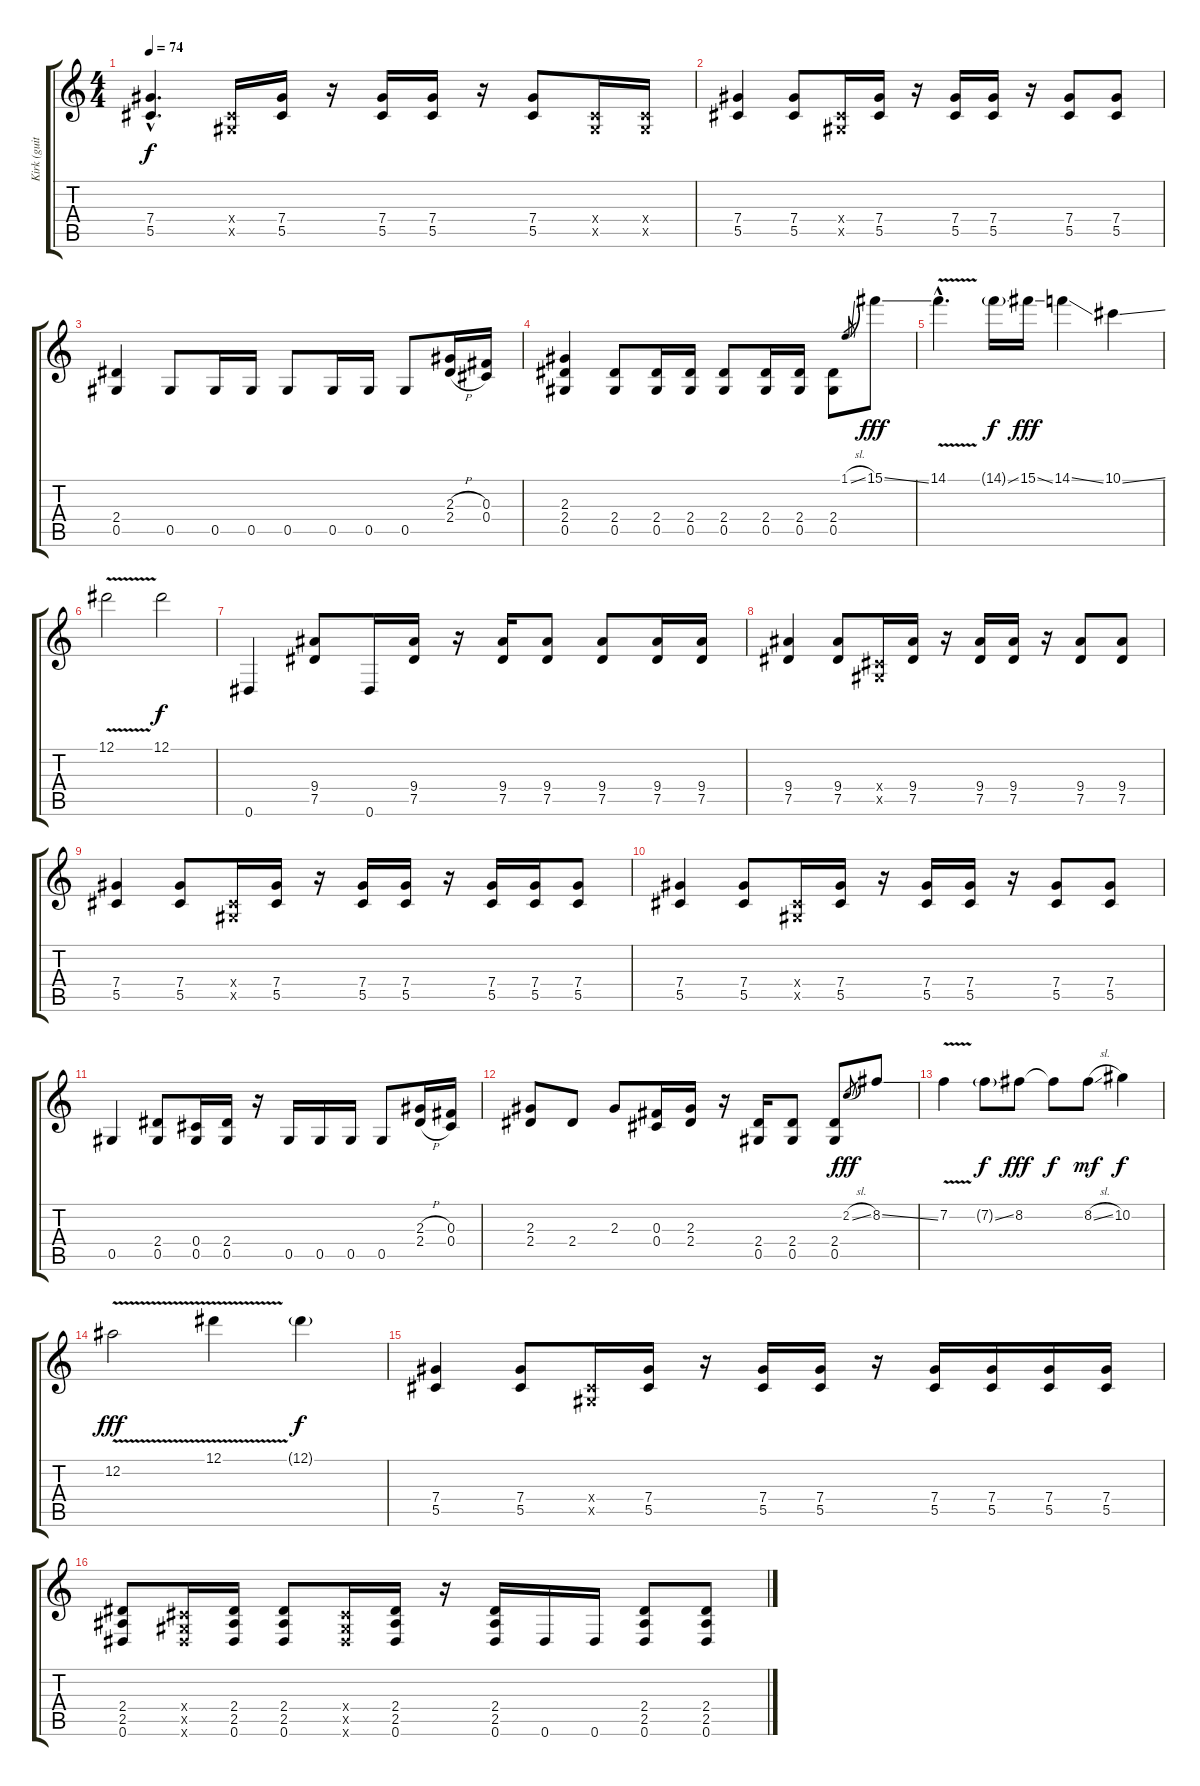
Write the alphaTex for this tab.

\track ("Kirk (guitar w/slide)" "Kirk (guit") {instrument distortionguitar}
\staff {score tabs}
\tuning (Eb4 Bb3 Gb3 Db3 Ab2 Eb2) {hide}
\ts (4 4)
\tempo 74
\clef g2
\ks c
(7.4{hac} 5.5{hac}).4{d dy f} (0.4{x} 0.5{x}).16 (7.4 5.5).16 r.16 (7.4 5.5).16 (7.4 5.5).16 r.16 (7.4 5.5).8 (0.4{x} 0.5{x}).16 (0.4{x} 0.5{x}).16 |
(7.4 5.5).4 (7.4 5.5).8 (0.4{x} 0.5{x}).16 (7.4 5.5).16 r.16 (7.4 5.5).16 (7.4 5.5).16 r.16 (7.4 5.5).8 (7.4 5.5).8 |
(2.4 0.5).4 0.5.8 0.5.16 0.5.16 0.5.8 0.5.16 0.5.16 0.5.8 (2.3{h} 2.4{h}).16 (0.3 0.4).16 |
(2.3 2.4 0.5).4 (2.4 0.5).8 (2.4 0.5).16 (2.4 0.5).16 (2.4 0.5).8 (2.4 0.5).16 (2.4 0.5).16 (2.4 0.5).8 1.1{sl}.8{gr} 15.1{ss}.8{dy fff} |
14.1{v hac}.4{d} 14.1{ss g}.16{dy f} 15.1{ss}.16{dy fff} 14.1{ss}.4 10.1{ss}.4 |
12.1{v}.2 12.1.2{dy f} |
0.6.4 (9.4 7.5).8 0.6.16 (9.4 7.5).16 r.16 (9.4 7.5).16 (9.4 7.5).8 (9.4 7.5).8 (9.4 7.5).16 (9.4 7.5).16 |
(9.4 7.5).4 (9.4 7.5).8 (0.4{x} 0.5{x}).16 (9.4 7.5).16 r.16 (9.4 7.5).16 (9.4 7.5).16 r.16 (9.4 7.5).8 (9.4 7.5).8 |
(7.4 5.5).4 (7.4 5.5).8 (0.4{x} 0.5{x}).16 (7.4 5.5).16 r.16 (7.4 5.5).16 (7.4 5.5).16 r.16 (7.4 5.5).16 (7.4 5.5).16 (7.4 5.5).8 |
(7.4 5.5).4 (7.4 5.5).8 (0.4{x} 0.5{x}).16 (7.4 5.5).16 r.16 (7.4 5.5).16 (7.4 5.5).16 r.16 (7.4 5.5).8 (7.4 5.5).8 |
0.5.4 (2.4 0.5).8 (0.4 0.5).16 (2.4 0.5).16 r.16 0.5.16 0.5.16 0.5.16 0.5.8 (2.3{h} 2.4{h}).16 (0.3 0.4).16 |
(2.3 2.4).8 2.4.8 2.3.8 (0.3 0.4).16 (2.3 2.4).16 r.16 (2.4 0.5).16 (2.4 0.5).8 (2.4 0.5).8 2.2{sl}.8{gr dy fff} 8.2{ss}.8 |
7.2{v}.4 7.2{ss g}.8{dy f} 8.2.8{dy fff} 8.2{t}.8{dy f} 8.2{sl}.8{dy mf} 10.2.4{dy f} |
12.2{v}.2{dy fff} 12.1{v}.4 12.1{g}.4{dy f} |
(7.4 5.5).4 (7.4 5.5).8 (0.4{x} 0.5{x}).16 (7.4 5.5).16 r.16 (7.4 5.5).16 (7.4 5.5).16 r.16 (7.4 5.5).16 (7.4 5.5).16 (7.4 5.5).16 (7.4 5.5).16 |
(2.4 2.5 0.6).8 (0.4{x} 0.5{x} 0.6{x}).16 (2.4 2.5 0.6).16 (2.4 2.5 0.6).8 (0.4{x} 0.5{x} 0.6{x}).16 (2.4 2.5 0.6).16 r.16 (2.4 2.5 0.6).16 0.6.16 0.6.16 (2.4 2.5 0.6).8 (2.4 2.5 0.6).8
